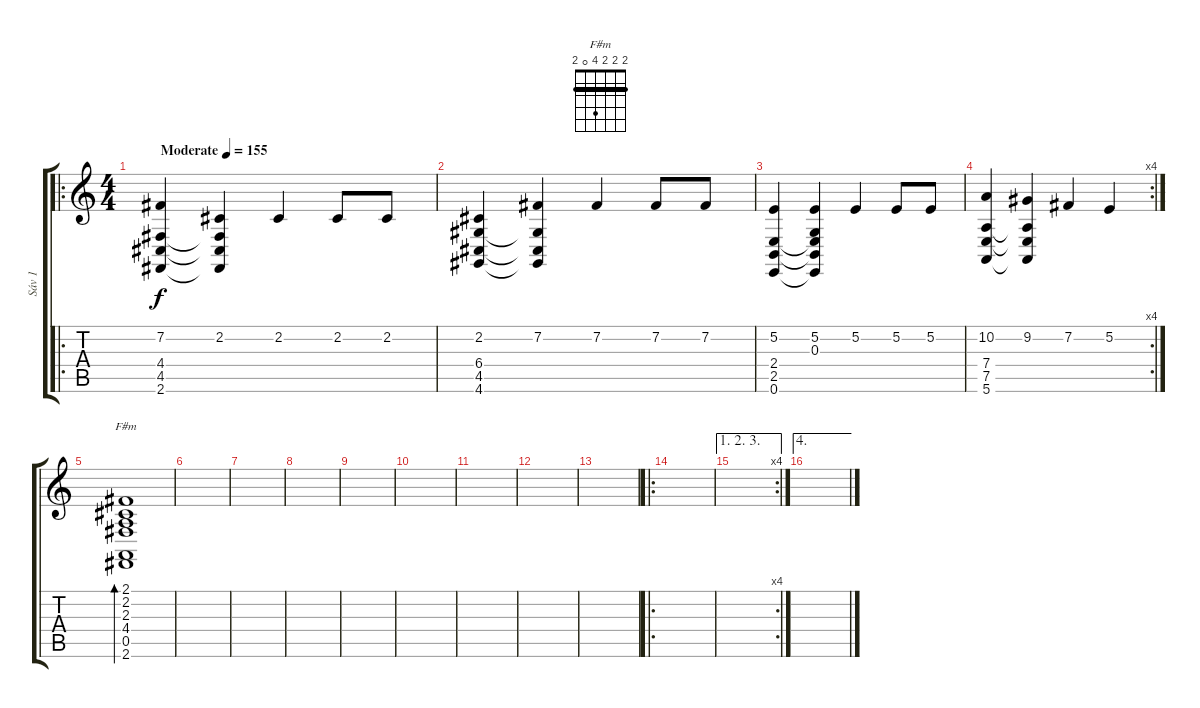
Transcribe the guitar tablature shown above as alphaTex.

\track ("Sáv 1" "Sáv 1") {instrument acousticgrandpiano}
\staff {score tabs}
\tuning (E4 B3 G3 D3 A2 E2) {hide}
\chord ("F#m" 2 2 2 4 0 2) {barre 2}
\ro
\ts (4 4)
\tempo (155 "Moderate")
\clef g2
\ks c
(7.2 4.4 4.5 2.6).4{dy f instrument acousticgrandpiano} (2.2 4.4{t} 4.5{t} 2.6{t}).4 2.2.4 2.2.8 2.2.8 |
(2.2 6.4 4.5 4.6).4 (7.2 6.4{t} 4.5{t} 4.6{t}).4 7.2.4 7.2.8 7.2.8 |
(5.2 2.4 2.5 0.6).4 (5.2 0.3 2.4{t} 2.5{t} 0.6{t}).4 5.2.4 5.2.8 5.2.8 |
\rc 4
(10.2 7.4 7.5 5.6).4 (9.2 7.4{t} 7.5{t} 5.6{t}).4 7.2.4 5.2.4 |
(2.1 2.2 2.3 4.4 0.5 2.6).1{bd 480 ch "F#m"} |
|
|
|
|
|
|
|
|
\ro
|
\ae (1 2 3)
\rc 4
|
\ae 4
